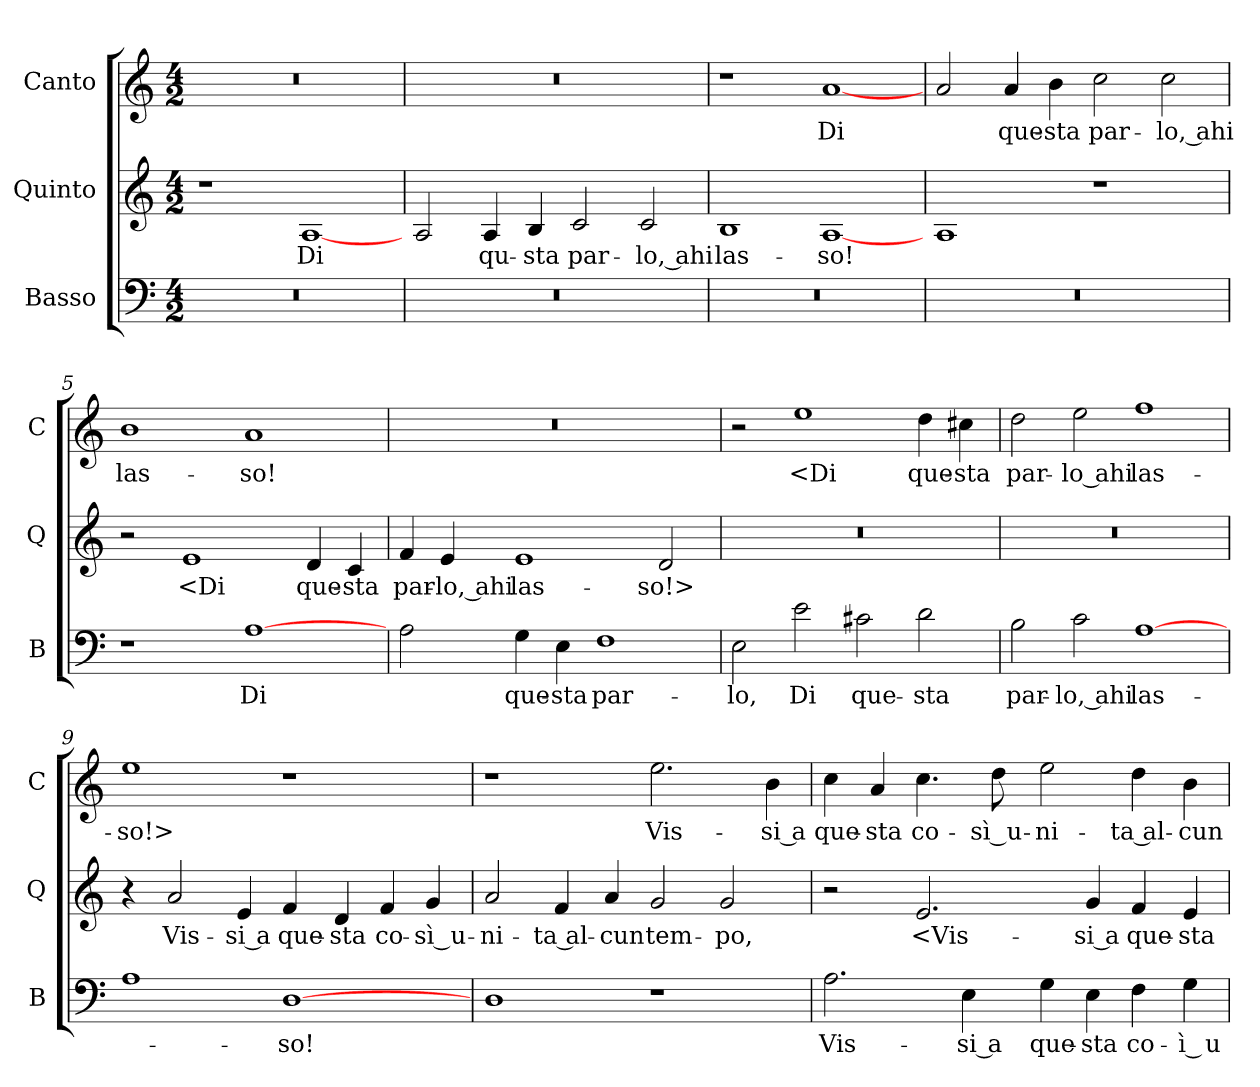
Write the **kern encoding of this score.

**kern	**text	**kern	**text	**kern	**text
*part3	*part3	*part2	*part2	*part1	*part1
*staff3	*staff3	*staff2	*staff2	*staff1	*staff1
*I"Basso	*	*I"Quinto	*	*I"Canto	*
*I'B	*	*I'Q	*	*I'C	*
*clefF4	*	*clefG2	*	*clefG2	*
*k[]	*	*k[]	*	*k[]	*
*M4/2	*	*M4/2	*	*M4/2	*
=1	=1	=1	=1	=1	=1
0r	.	1r	.	0r	.
.	.	[1A	Di	.	.
=2	=2	=2	=2	=2	=2
0r	.	2A	.	0r	.
.	.	4A	qu-	.	.
.	.	4B	-sta	.	.
.	.	2c	par-	.	.
.	.	2c	-lo, ahi	.	.
=3	=3	=3	=3	=3	=3
0r	.	1B	las-	1r	.
.	.	[1A	-so!	[1a	Di
=4	=4	=4	=4	=4	=4
0r	.	1A	.	2a	.
.	.	.	.	4a	que-
.	.	.	.	4b	-sta
.	.	1r	.	2cc	par-
.	.	.	.	2cc	-lo, ahi
=5	=5	=5	=5	=5	=5
1r	.	2r	.	1b	las-
.	.	1e	<Di	.	.
[1A	Di	.	.	1a	-so!
.	.	4d	que-	.	.
.	.	4c	-sta	.	.
=6	=6	=6	=6	=6	=6
2A	.	4f	par-	0r	.
.	.	4e	-lo, ahi	.	.
4G	que-	1e	las-	.	.
4E	-sta	.	.	.	.
1F	par-	.	.	.	.
.	.	2d	-so!>	.	.
=7	=7	=7	=7	=7	=7
2E	-lo,	0r	.	2r	.
2e	Di	.	.	1ee	<Di
2c#X	que-	.	.	.	.
2d	-sta	.	.	4dd	que-
.	.	.	.	4cc#X	-sta
=8	=8	=8	=8	=8	=8
2B	par-	0r	.	2dd	par-
2c	-lo, ahi	.	.	2ee	-lo ahi
[1A	las-	.	.	1ff	las-
=9	=9	=9	=9	=9	=9
1A	.	4r	.	1ee	-so!>
.	.	2a	Vis-	.	.
.	.	4e	-si a	.	.
[1D	-so!	4f	que-	1r	.
.	.	4d	-sta	.	.
.	.	4f	co-	.	.
.	.	4g	-sì u-	.	.
=10	=10	=10	=10	=10	=10
1D	.	2a	-ni-	1r	.
.	.	4f	-ta al-	.	.
.	.	4a	-cun	.	.
1r	.	2g	tem-	2.ee	Vis-
.	.	2g	-po,	.	.
.	.	.	.	4b	-si a
=11	=11	=11	=11	=11	=11
2.A	Vis-	2r	.	4cc	que-
.	.	.	.	4a	-sta
.	.	2.e	<Vis-	4.cc	co-
4E	-si a	.	.	.	.
.	.	.	.	8dd	-sì u-
4G	que-	.	.	2ee	-ni-
4E	-sta	4g	-si a	.	.
4F	co-	4f	que-	4dd	-ta al-
4G	-ì u-	4e	-sta	4b	-cun
=	=	=	=	=	=
*-	*-	*-	*-	*-	*-
